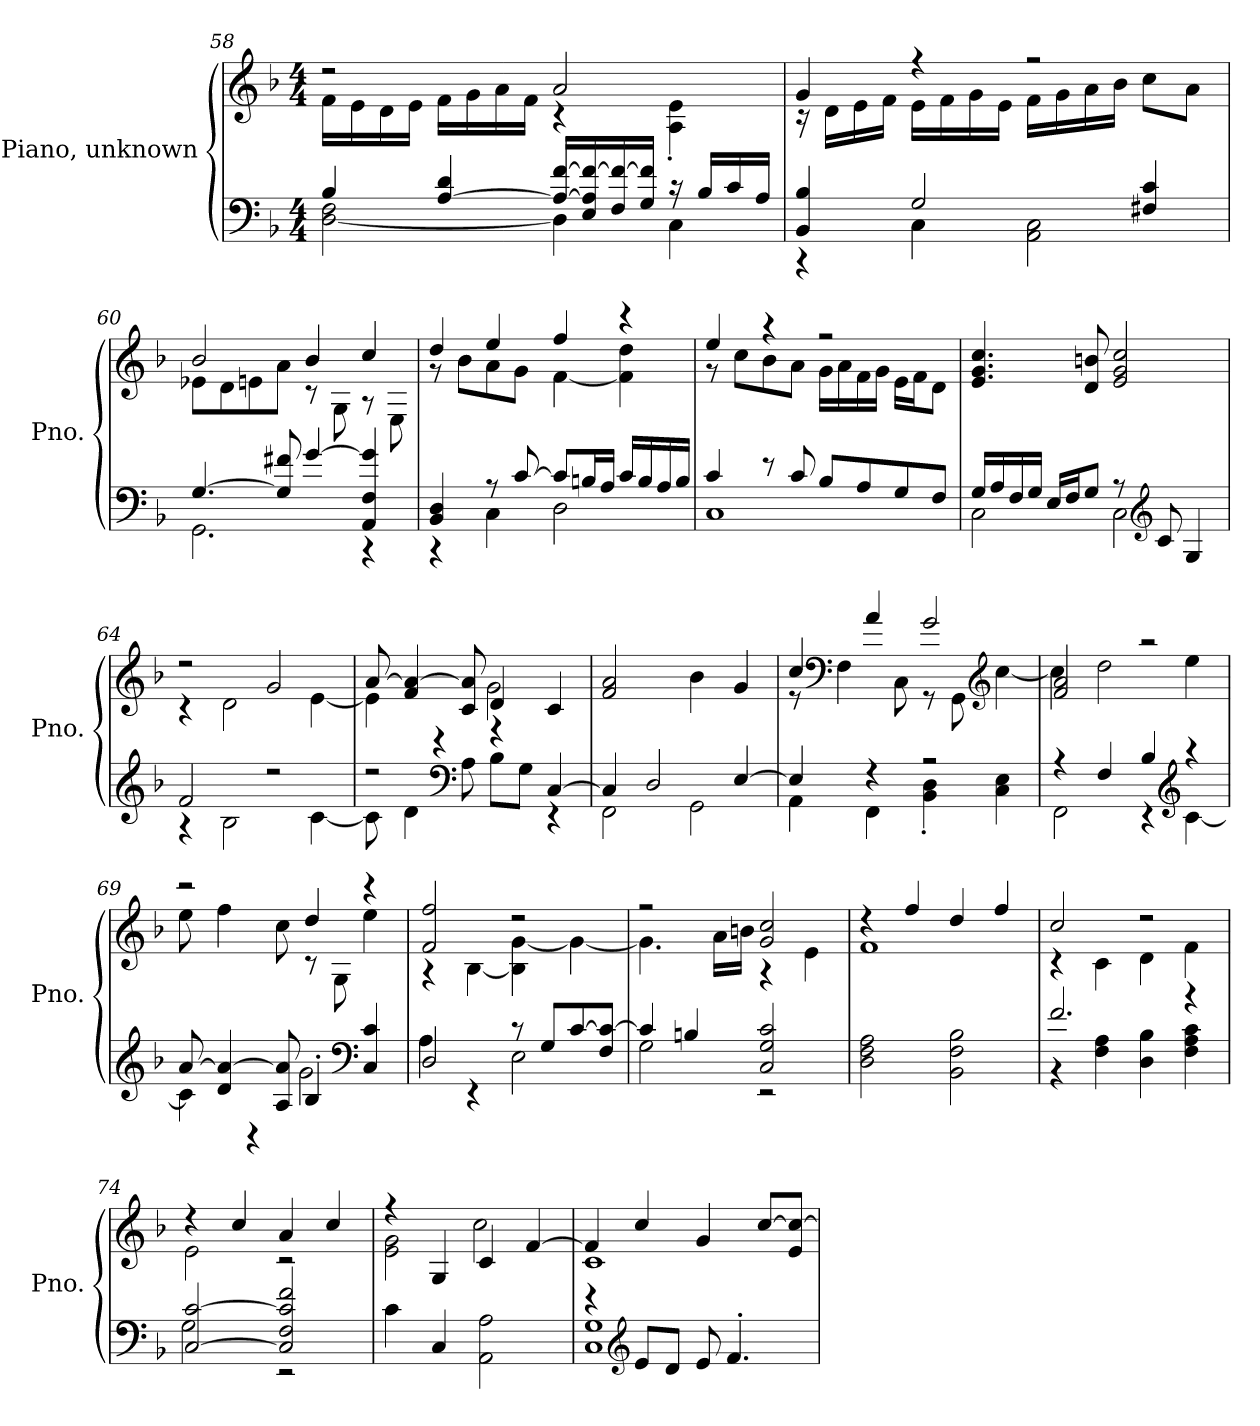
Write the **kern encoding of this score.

**kern	**kern
*part1	*part1
*staff2	*staff1
*I"Piano, unknown	*
*I'Pno.	*
!!LO:LB:g=z
*clefF4	*clefG2
*k[b-]	*k[b-]
*M4/4	*M4/4
=58	=58
*^	*^
4B-/	[2D\ 2F\	2r	16f\LL
.	.	.	16e\
.	.	.	16d\
.	.	.	16e\JJ
[4A/ 4d/	.	.	16f\LL
.	.	.	16g\
.	.	.	16a\
.	.	.	16f\JJ
16A/_ [16f/LL	4D\]	2a/	4r
16E/ 16A/] 16f/_	.	.	.
16F/ 16f/_	.	.	.
16G/ 16f/]JJ	.	.	.
16r	4C\	.	4A\' 4e\'
16B-/LL	.	.	.
16c/	.	.	.
16A/JJ	.	.	.
=59	=59	=59	=59
4BB-/ 4B-/	4r	4g/	16r
.	.	.	16d\LL
.	.	.	16e\
.	.	.	16f\JJ
2G/	4C\	4r	16e\LL
.	.	.	16f\
.	.	.	16g\
.	.	.	16e\JJ
.	2AA\ 2C\	2r	16f\LL
.	.	.	16g\
.	.	.	16a\
.	.	.	16b-\JJ
4F#X/ 4c/	.	.	8cc\L
.	.	.	8a\J
=60	=60	=60	=60
[4.G/	2.GG\	2b-/	8e-X\L
.	.	.	8d\
.	.	.	8en\
8G/] 8f#X/	.	.	8a\J
[4g/	.	4b-/	8r
.	.	.	8G\
4AA/ 4F/ 4g/]	4r	4cc/	8r
.	.	.	8E\
!!LO:LB:g=z	!!
=61	=61	=61	=61
4BB-/ 4D/	4r	4dd/	8r
.	.	.	8b-\L
8r	4C\	4ee/	8a\
[8c/	.	.	8g\J
8c/L]	2D\	4ff/	[4f\
16Bn/L	.	.	.
16A/JJ	.	.	.
16c/LL	.	4r	4f\] 4dd\
16B/	.	.	.
16A/	.	.	.
16B/JJ	.	.	.
=62	=62	=62	=62
4c/	1C	4ee/	8r
.	.	.	8cc\L
8r	.	4r	8b-\
8c/	.	.	8a\J
8B-/L	.	2r	16g\LL
.	.	.	16a\
8A/	.	.	16f\
.	.	.	16g\JJ
8G/	.	.	16e\LL
.	.	.	16f\J
8F/J	.	.	8d\J
*	*	*v	*v
=63	=63	=63
16G/LL	2C\	4.e/ 4.g/ 4.cc/
16A/	.	.
16F/	.	.
16G/JJ	.	.
16E/LL	.	.
16F/J	.	.
8G/J	.	8d/ 8bn/
8r	2C\	2e/ 2g/ 2cc/
*clefG2	*	*
8c/	.	.
4G/	.	.
=64	=64	=64
*	*	*^
2f/	4r	2r	4r
.	2B-\	.	2d\
2r	.	2g/	.
.	[4c\	.	[4e\
!!LO:PB:g=z	!!
=65	=65	=65	=65
2r	8c\]	[8a/	4e\]
.	4d\	4f/ 4a/_	.
.	.	.	4r
*clefF4	*	*	*
.	8A\	8c/ 8a/]	.
4r	8B-\L	4d/	2g\
.	8G\J	.	.
[4C/	4r	4c/	.
*	*	*v	*v
=66	=66	=66
4C/]	2FF\	2f/ 2a/
2D/	.	.
.	2GG\	4b-\
[4E/	.	4g/
=67	=67	=67
*	*	*^
4E/]	4AA\	4cc/	8r
*	*	*clefF4	*
.	.	.	4F\
4r	4FF\	4a/	.
.	.	.	8C\
2r	4BB-\' 4D\'	2g/	8r
.	.	.	8GG\
*	*	*clefG2	*
.	4C\ 4E\	.	[4cc\
=68	=68	=68	=68
4r	2FF\	2f/ 2a/	4cc\]
4F/	.	.	2dd\
4B-/	4r	2r	.
*clefG2	*	*	*
4r	[4c\	.	4ee\
=69	=69	=69	=69
[8a/	4c\]	2r	8ee\
4d/ 4a/_	.	.	4ff\
.	4r	.	.
8A/ 8a/]	.	.	8cc\
4B-'/	2g\	4dd/	8r
.	.	.	8G\
*clefF4	*	*	*
4C/ 4c/	.	4r	4ee\
!!LO:LB:g=z	!!
=70	=70	=70	=70
2D/	4A\	2f/ 2ff/	4r
.	4r	.	[4B-\
8r	2E\	2r	4B-\] [4g\
8G/L	.	.	.
[8c/	.	.	4g\_
8F/ 8c/_J	.	.	.
=71	=71	=71	=71
4c/]	2G\	2r	4.g\]
4Bn/	.	.	.
.	.	.	16a\LL
.	.	.	16bn\JJ
2C/ 2G/ 2c/	2r	2g/ 2cc/	4r
.	.	.	4e\
*v	*v	*	*
=72	=72	=72
2D\ 2F\ 2A\	4r	1f
.	4ff/	.
2BB-\ 2F\ 2B-\	4dd/	.
.	4ff/	.
=73	=73	=73
*^	*	*
2.f/	4r	2cc/	4r
.	4F\ 4A\	.	4c\
.	4D\ 4B-\	2r	4d\
4r	4F\ 4A\ 4c\	.	4f\
=74	=74	=74	=74
[2C/ [2c/	2G\	4r	2e\
.	.	4cc/	.
2C/] 2F/ 2c/] 2f/	2r	4a/	2r
.	.	4cc/	.
*v	*v	*	*
=75	=75	=75
4c\	4r	2e\ 2g\
4C/	4G/	.
2AA\ 2A\	4c/	2cc\
.	[4f/	.
!!LO:LB:g=z	!!
=76	=76	=76
*^	*	*
4r	1C 1G	4f/]	1c
*clefG2	*	*	*
8e/L	.	4cc/	.
8d/J	.	.	.
8e/	.	4g/	.
4.f'/	.	.	.
.	.	[8cc/L	.
.	.	8e/ 8cc/_J	.
*v	*v	*	*
*	*v	*v
=	=
*-	*-
